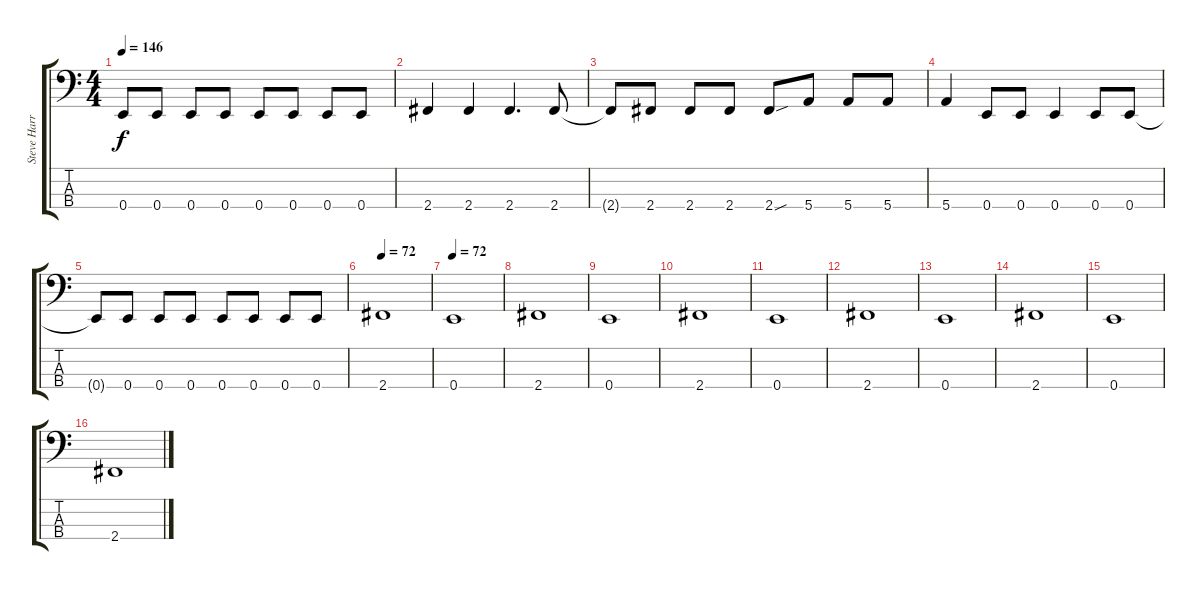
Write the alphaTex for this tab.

\track ("Steve Harris" "Steve Harr") {instrument electricbassfinger}
\staff {score tabs}
\tuning (G2 D2 A1 E1) {hide}
\ts (4 4)
\tempo 146
\clef f4
\ks c
0.4{t}.8{dy f} 0.4.8 0.4.8 0.4.8 0.4.8 0.4.8 0.4.8 0.4.8 |
2.4.4 2.4.4 2.4.4{d} 2.4.8 |
2.4{t}.8 2.4.8 2.4.8 2.4.8 2.4{sou}.8 5.4.8 5.4.8 5.4.8 |
5.4.4 0.4.8 0.4.8 0.4.4 0.4.8 0.4.8 |
0.4{t}.8 0.4.8 0.4.8 0.4.8 0.4.8 0.4.8 0.4.8 0.4.8 |
\tempo 72
2.4.1 |
\tempo 72
0.4.1 |
2.4.1 |
0.4.1 |
2.4.1 |
0.4.1 |
2.4.1 |
0.4.1 |
2.4.1 |
0.4.1 |
2.4.1
